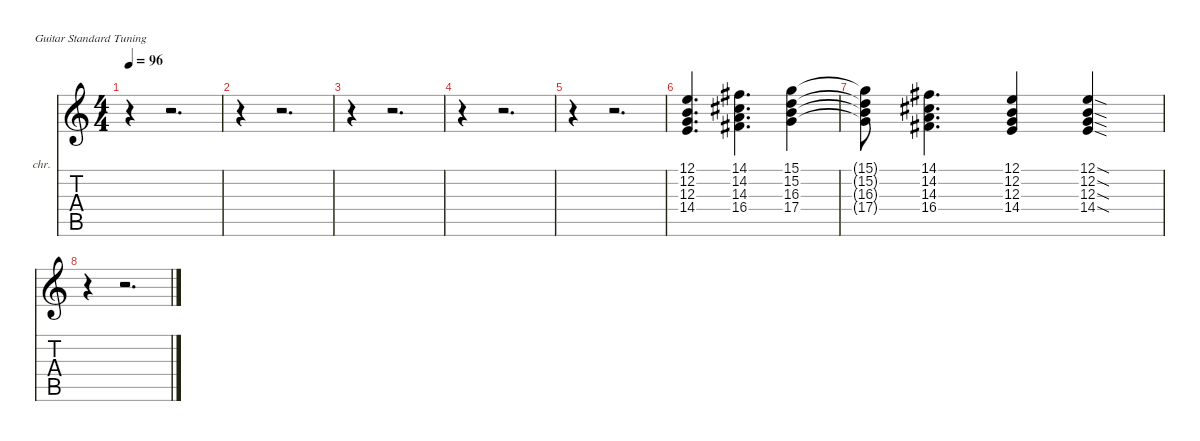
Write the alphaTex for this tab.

\defaultSystemsLayout 4
\hideDynamics
\bracketExtendMode nobrackets
\firstSystemTrackNameOrientation horizontal
\otherSystemsTrackNameOrientation horizontal
\track ("Keyboards" "chr.") {instrument choiraahs}
\staff {score tabs}
\tuning (E4 B3 G3 D3 A2 E2)
\ts (4 4)
\tempo 96
\clef g2
\ks c
r.4{dy f} r.2{d} |
r.4 r.2{d} |
r.4 r.2{d} |
r.4 r.2{d} |
r.4 r.2{d} |
(12.1 12.2 12.3 14.4).4{d} (14.1{acc #} 14.2{acc #} 14.3 16.4{acc #}).4{d} (15.1 15.2 16.3 17.4).4 |
(15.1{t} 15.2{t} 16.3{t} 17.4{t}).8 (14.1{acc #} 14.2{acc #} 14.3 16.4{acc #}).4{d} (12.1 12.2 12.3 14.4).4 (12.1{sod} 12.2{sod} 12.3{sod} 14.4{sod}).4 |
r.4 r.2{d}
